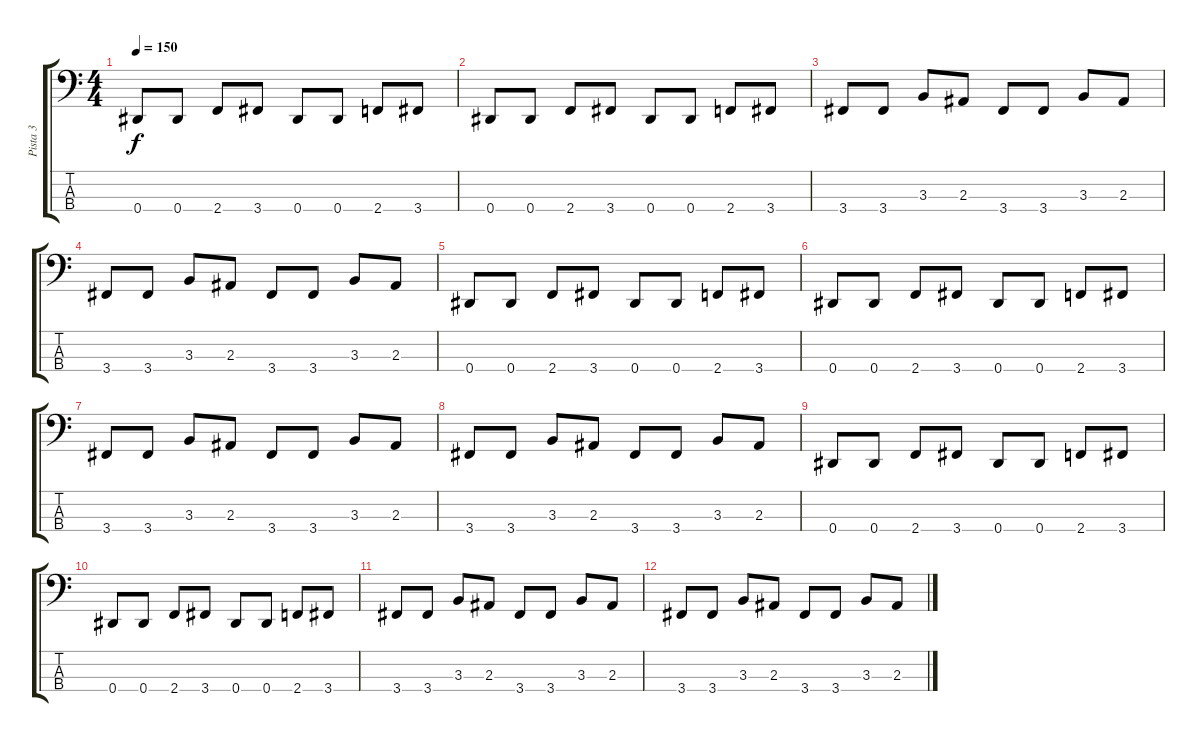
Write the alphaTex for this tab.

\track ("Pista 3" "Pista 3") {instrument electricbassfinger}
\staff {score tabs}
\tuning (Gb2 Db2 Ab1 Eb1) {hide}
\ts (4 4)
\tempo 150
\clef f4
\ks c
0.4.8{dy f} 0.4.8 2.4.8 3.4.8 0.4.8 0.4.8 2.4.8 3.4.8 |
0.4.8 0.4.8 2.4.8 3.4.8 0.4.8 0.4.8 2.4.8 3.4.8 |
3.4.8 3.4.8 3.3.8 2.3.8 3.4.8 3.4.8 3.3.8 2.3.8 |
3.4.8 3.4.8 3.3.8 2.3.8 3.4.8 3.4.8 3.3.8 2.3.8 |
0.4.8 0.4.8 2.4.8 3.4.8 0.4.8 0.4.8 2.4.8 3.4.8 |
0.4.8 0.4.8 2.4.8 3.4.8 0.4.8 0.4.8 2.4.8 3.4.8 |
3.4.8 3.4.8 3.3.8 2.3.8 3.4.8 3.4.8 3.3.8 2.3.8 |
3.4.8 3.4.8 3.3.8 2.3.8 3.4.8 3.4.8 3.3.8 2.3.8 |
0.4.8 0.4.8 2.4.8 3.4.8 0.4.8 0.4.8 2.4.8 3.4.8 |
0.4.8 0.4.8 2.4.8 3.4.8 0.4.8 0.4.8 2.4.8 3.4.8 |
3.4.8 3.4.8 3.3.8 2.3.8 3.4.8 3.4.8 3.3.8 2.3.8 |
3.4.8 3.4.8 3.3.8 2.3.8 3.4.8 3.4.8 3.3.8 2.3.8
